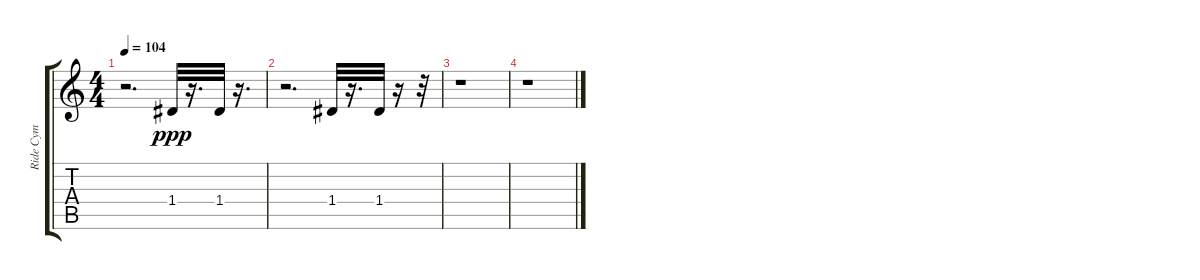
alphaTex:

\track ("  Ride Cymbal1" "  Ride Cym") {instrument acousticguitarsteel}
\staff {score tabs}
\tuning (E4 B3 G3 D3 A2 E2) {hide}
\ts (4 4)
\tempo 104
\clef g2
\ks c
r.2{d dy pp} 1.4.32{dy ppp} r.16{d} 1.4.32 r.16{d} |
r.2{d} 1.4.32 r.16{d} 1.4.32 r.16 r.32 |
r.1 |
r.1
